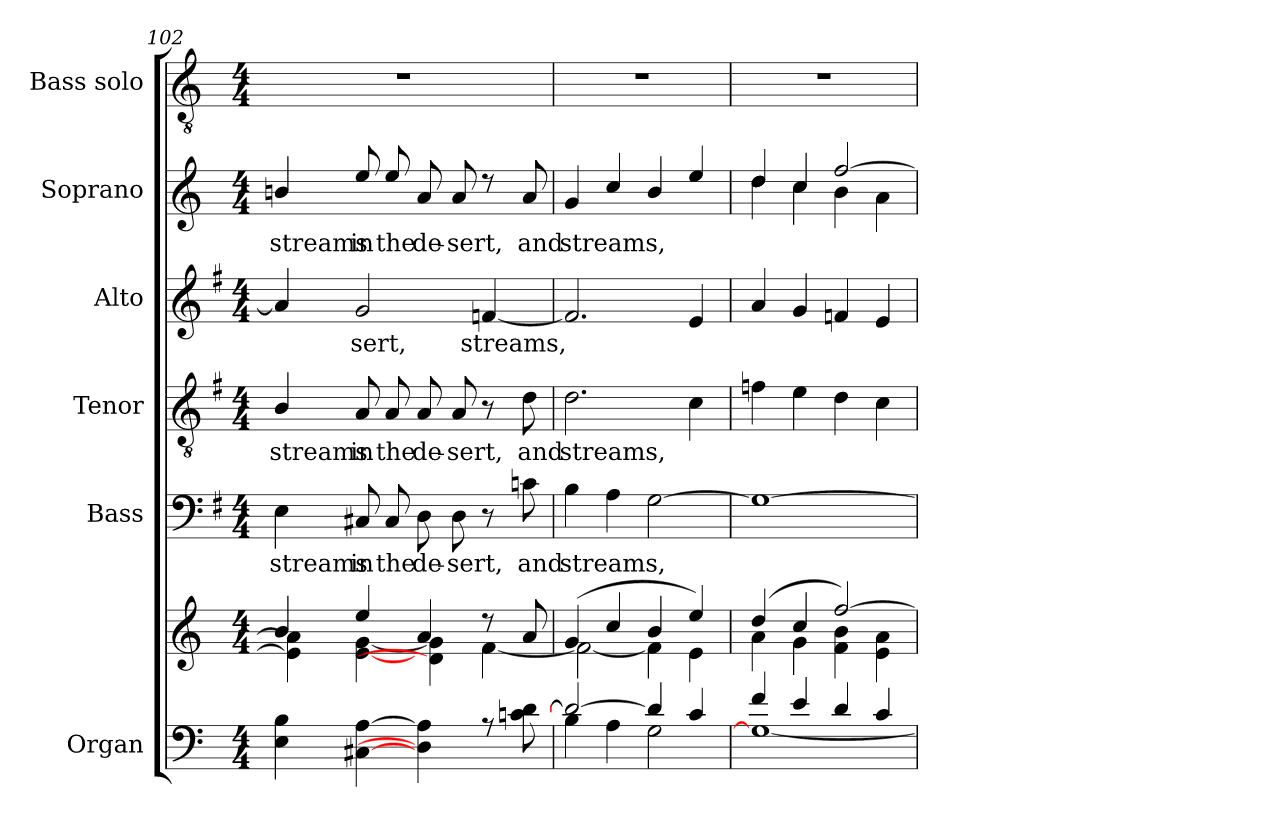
**kern	**kern	**kern	**text	**kern	**text	**kern	**text	**kern	**text	**kern
*part6	*part6	*part5	*part5	*part4	*part4	*part3	*part3	*part2	*part2	*part1
*staff7	*staff6	*staff5	*staff5	*staff4	*staff4	*staff3	*staff3	*staff2	*staff2	*staff1
*I"Organ	*	*I"Bass	*	*I"Tenor	*	*I"Alto	*	*I"Soprano	*	*I"Bass solo
*	*	*I'B	*	*I'T	*	*I'A	*	*I'S	*	*I'B
!!LO:LB:g=z
*clefF4	*clefG2	*clefF4	*	*clefGv2	*	*clefG2	*	*clefG2	*	*clefGv2
*k[]	*k[]	*k[f#]	*	*k[f#]	*	*k[f#]	*	*k[]	*	*k[]
*C:	*C:	*G:	*	*G:	*	*G:	*	*C:	*	*C:
*M4/4	*M4/4	*M4/4	*	*M4/4	*	*M4/4	*	*M4/4	*	*M4/4
=102	=102	=102	=102	=102	=102	=102	=102	=102	=102	=102
*^	*^	*	*	*	*	*	*	*	*	*
!	!	!	!	!	!LO:LY:b	!	!LO:LY:b	!	!	!	!LO:LY:b	!
*	*	*	*	*	*	*	*	*	*	*^	*	*
4E\ 4B\	1ryy	4b/	4e\] 4a\]	4E	streams	4B/	streams	4a]	.	4bn	1ryy	streams	1r
!	!	!	!	!	!LO:LY:b	!	!LO:LY:b	!	!LO:LY:b	!	!	!LO:LY:b	!
[4C#X\ [4A\	.	4ee/	[4e\ [4g\	8C#X	in	8A	in	2g	sert,	8ee	.	in	.
!	!	!	!	!	!LO:LY:b	!	!LO:LY:b	!	!	!	!	!LO:LY:b	!
.	.	.	.	8C#	the	8A	the	.	.	8ee	.	the	.
!	!	!	!	!	!LO:LY:b	!	!LO:LY:b	!	!	!	!	!LO:LY:b	!
4D\] 4A\]	.	4a/	4d\] 4g\]	8D	de-	8A	de-	.	.	8a	.	de-	.
!	!	!	!	!	!LO:LY:b	!	!LO:LY:b	!	!	!	!	!LO:LY:b	!
.	.	.	.	8D	-sert,	8A	-sert,	.	.	8a	.	-sert,	.
!	!	!	!	!	!	!	!	!	!LO:LY:b	!	!	!	!
8r	.	8r	[4f\	8r	.	8r	.	[4fn	streams,	8r	.	.	.
!	!	!	!	!	!LO:LY:b	!	!LO:LY:b	!	!	!	!	!LO:LY:b	!
[8cn\ [8d\	.	8a/	.	8cn	and	8d	and	.	.	8a	.	and	.
=103	=103	=103	=103	=103	=103	=103	=103	=103	=103	=103	=103	=103	=103
!	!	!	!	!	!LO:LY:b	!	!LO:LY:b	!	!	!	!	!LO:LY:b	!
2d/_	4B	(>4g/	2f\_	4B	streams,	2.d	streams,	2.f]	.	4g	1ryy	streams,	1r
.	4A	4cc/	.	4A	.	.	.	.	.	4cc	.	.	.
4d/]	2G	4b/	4f\]	[2G	.	.	.	.	.	4b	.	.	.
4c/	.	4ee/)	4e\	.	.	4c	.	4e	.	4ee	.	.	.
=104	=104	=104	=104	=104	=104	=104	=104	=104	=104	=104	=104	=104	=104
4f/	1G_	(>4dd/	4a\	1G_	.	4fn	.	4a	.	4dd	4dd	.	1r
4e/	.	4cc/	4g\	.	.	4e	.	4g	.	4cc	4cc	.	.
4d/	.	[2ff/)	4f\ 4b\	.	.	4d	.	4fn	.	[2ff/	4b	.	.
4c/	.	.	4e\ 4a\	.	.	4c	.	4e	.	.	4a\	.	.
*v	*v	*	*	*	*	*	*	*	*	*v	*v	*	*
*	*v	*v	*	*	*	*	*	*	*	*	*
=	=	=	=	=	=	=	=	=	=	=
*-	*-	*-	*-	*-	*-	*-	*-	*-	*-	*-
